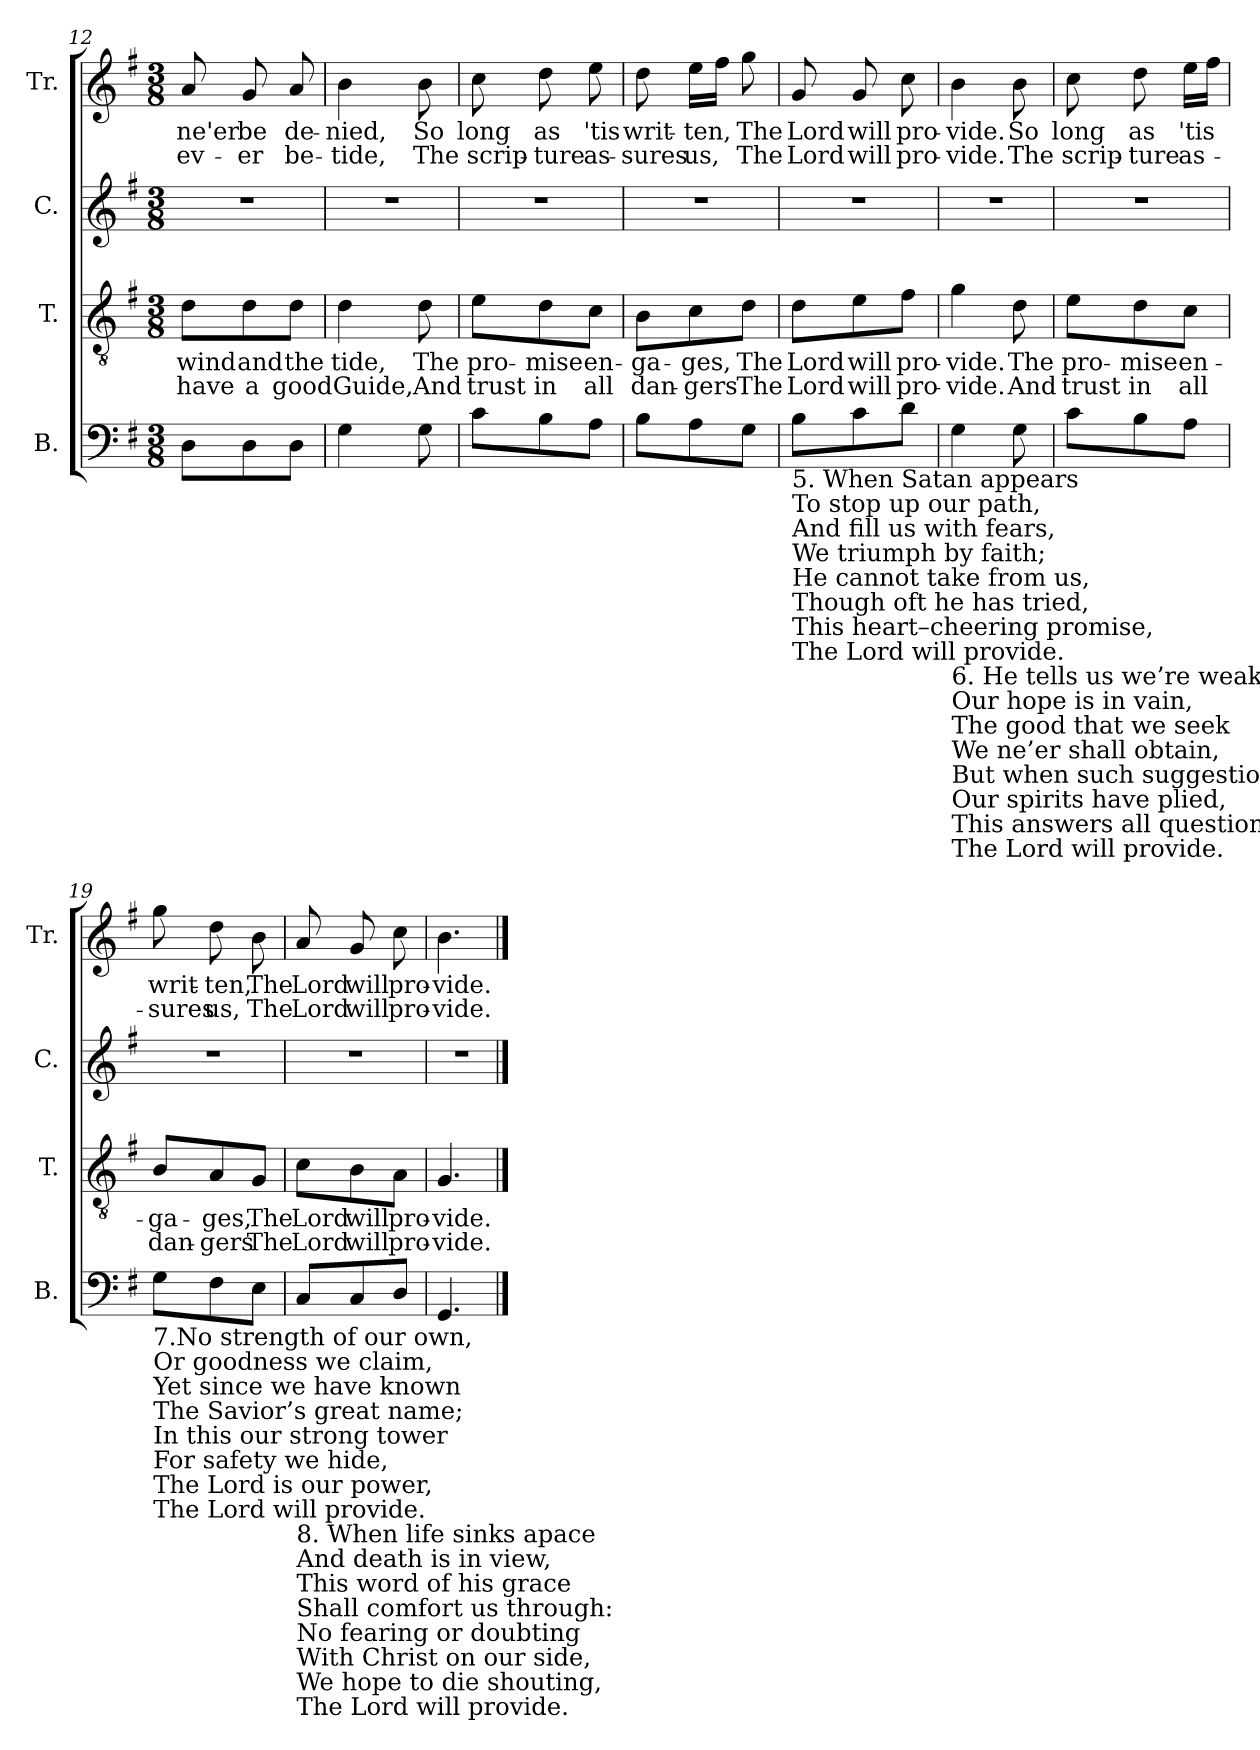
**kern	**kern	**text	**text	**kern	**kern	**text	**text
*part4	*part3	*part3	*part3	*part2	*part1	*part1	*part1
*staff4	*staff3	*staff3	*staff3	*staff2	*staff1	*staff1	*staff1
*I"B.	*I"T.	*	*	*I"C.	*I"Tr.	*	*
*I'B.	*I'T.	*	*	*I'C.	*I'Tr.	*	*
*clefF4	*clefGv2	*	*	*clefG2	*clefG2	*	*
*k[f#]	*k[f#]	*	*	*k[f#]	*k[f#]	*	*
*M3/8	*M3/8	*	*	*M3/8	*M3/8	*	*
=12	=12	=12	=12	=12	=12	=12	=12
8D\L	8d\L	wind	have	4.r	8a/	ne'er	-ev-
8D\	8d\	and	a	.	8g/	be	-er
8D\J	8d\J	the	good	.	8a/	de-	be-
=13	=13	=13	=13	=13	=13	=13	=13
4G\	4d\	tide,	Guide,	4.r	4b\	-nied,	-tide,
8G\	8d\	The	And	.	8b\	So	The
=14	=14	=14	=14	=14	=14	=14	=14
8c\L	8e\L	pro-	trust	4.r	8cc\	long	scrip-
8B\	8d\	-mise	in	.	8dd\	as	-ture
8A\J	8c\J	en-	all	.	8ee\	'tis	as-
!!LO:LB:g=z
=15	=15	=15	=15	=15	=15	=15	=15
8B\L	8B\L	-ga-	dan-	4.r	8dd\	writ-	-sures
8A\	8c\	-ges,	-gers	.	16ee\LL	-ten,	us,
.	.	.	.	.	16ff#\JJ	.	.
8G\J	8d\J	The	The	.	8gg\	The	The
=16	=16	=16	=16	=16	=16	=16	=16
!LO:TX:b:t=5. When Satan appears	!	!	!	!	!	!	!
!LO:TX:b:t=To stop up our path,	!	!	!	!	!	!	!
!LO:TX:b:t=And fill us with fears,	!	!	!	!	!	!	!
!LO:TX:b:t=We triumph by faith;	!	!	!	!	!	!	!
!LO:TX:b:t=He cannot take from us,	!	!	!	!	!	!	!
!LO:TX:b:t=Though oft he has tried,	!	!	!	!	!	!	!
!LO:TX:b:t=This heart–cheering promise,	!	!	!	!	!	!	!
!LO:TX:b:t=The Lord will provide.	!	!	!	!	!	!	!
8B\L	8d\L	Lord	Lord	4.r	8g/	Lord	Lord
8c\	8e\	will	will	.	8g/	will	will
8d\J	8f#\J	pro-	pro-	.	8cc\	pro-	pro-
=17	=17	=17	=17	=17	=17	=17	=17
!LO:TX:b:t=6. He tells us we’re weak,	!	!	!	!	!	!	!
!LO:TX:b:t=Our hope is in vain,	!	!	!	!	!	!	!
!LO:TX:b:t=The good that we seek	!	!	!	!	!	!	!
!LO:TX:b:t=We ne’er shall obtain,	!	!	!	!	!	!	!
!LO:TX:b:t=But when such suggestions	!	!	!	!	!	!	!
!LO:TX:b:t=Our spirits have plied,	!	!	!	!	!	!	!
!LO:TX:b:t=This answers all questions,	!	!	!	!	!	!	!
!LO:TX:b:t=The Lord will provide.	!	!	!	!	!	!	!
4G\	4g\	-vide.	-vide.	4.r	4b\	-vide.	-vide.
8G\	8d\	The	And	.	8b\	So	The
=18	=18	=18	=18	=18	=18	=18	=18
8c\L	8e\L	pro-	trust	4.r	8cc\	long	scrip-
8B\	8d\	-mise	in	.	8dd\	as	-ture
8A\J	8c\J	en-	all	.	16ee\LL	'tis	as-
.	.	.	.	.	16ff#\JJ	.	.
=19	=19	=19	=19	=19	=19	=19	=19
!LO:TX:b:t=7.No strength of our own,	!	!	!	!	!	!	!
!LO:TX:b:t=Or goodness we claim,	!	!	!	!	!	!	!
!LO:TX:b:t=Yet since we have known	!	!	!	!	!	!	!
!LO:TX:b:t=The Savior’s great name;	!	!	!	!	!	!	!
!LO:TX:b:t=In this our strong tower	!	!	!	!	!	!	!
!LO:TX:b:t=For safety we hide,	!	!	!	!	!	!	!
!LO:TX:b:t=The Lord is our power,	!	!	!	!	!	!	!
!LO:TX:b:t=The Lord will provide.	!	!	!	!	!	!	!
8G\L	8B/L	-ga-	dan-	4.r	8gg\	writ-	-sures
8F#\	8A/	-ges,	-gers	.	8dd\	-ten,	us,
8E\J	8G/J	The	The	.	8b\	The	The
=20	=20	=20	=20	=20	=20	=20	=20
!LO:TX:b:t=8. When life sinks apace	!	!	!	!	!	!	!
!LO:TX:b:t=And death is in view,	!	!	!	!	!	!	!
!LO:TX:b:t=This word of his grace	!	!	!	!	!	!	!
!LO:TX:b:t=Shall comfort us through&colon;	!	!	!	!	!	!	!
!LO:TX:b:t=No fearing or doubting	!	!	!	!	!	!	!
!LO:TX:b:t=With Christ on our side,	!	!	!	!	!	!	!
!LO:TX:b:t=We hope to die shouting,	!	!	!	!	!	!	!
!LO:TX:b:t=The Lord will provide.	!	!	!	!	!	!	!
8C/L	8c\L	Lord	Lord	4.r	8a/	Lord	Lord
8C/	8B\	will	will	.	8g/	will	will
8D/J	8A\J	pro-	pro-	.	8cc\	pro-	pro-
=21	=21	=21	=21	=21	=21	=21	=21
4.GG/	4.G/	-vide.	-vide.	4.r	4.b\	-vide.	-vide.
==	==	==	==	==	==	==	==
*-	*-	*-	*-	*-	*-	*-	*-
